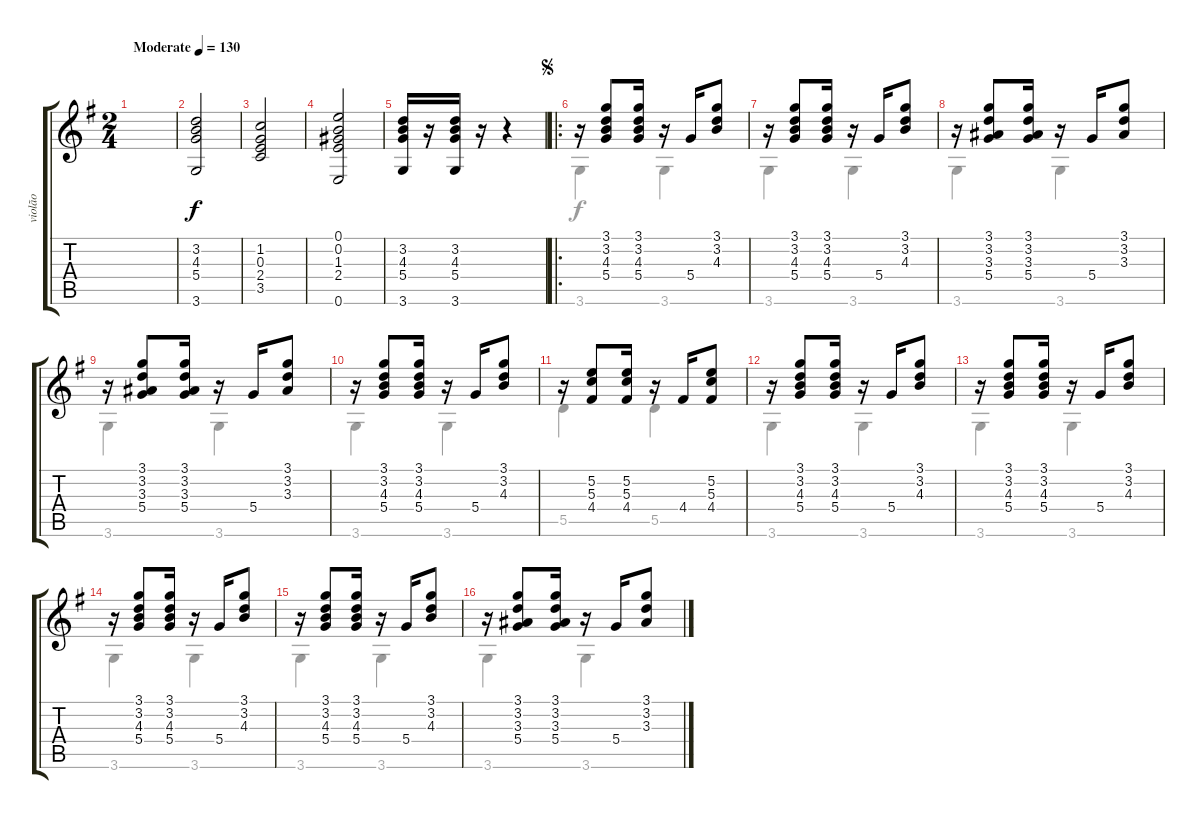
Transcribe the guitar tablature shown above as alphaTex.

\track ("violão" "violão") {instrument acousticguitarsteel}
\staff {score tabs}
\tuning (E4 B3 G3 D3 A2 E2) {hide}
\voice
\ts (2 4)
\tempo (130 "Moderate")
\clef g2
\ks g
|
(3.2 4.3 5.4 3.6).2{beam Up} |
(1.2 0.3 2.4 3.5).2 |
(0.1 0.2 1.3 2.4 0.6).2 |
(3.2 4.3 5.4 3.6).16 r.16 (3.2 4.3 5.4 3.6).16 r.16 r.4 |
\ro
\jump segno
r.16 (3.1 3.2 4.3 5.4).8 (3.1 3.2 4.3 5.4).16 r.16 5.4.16 (3.1 3.2 4.3).8 |
r.16 (3.1 3.2 4.3 5.4).8 (3.1 3.2 4.3 5.4).16 r.16 5.4.16 (3.1 3.2 4.3).8 |
r.16 (3.1 3.2 3.3 5.4).8 (3.1 3.2 3.3 5.4).16 r.16 5.4.16 (3.1 3.2 3.3).8 |
r.16 (3.1 3.2 3.3 5.4).8 (3.1 3.2 3.3 5.4).16 r.16 5.4.16 (3.1 3.2 3.3).8 |
r.16 (3.1 3.2 4.3 5.4).8 (3.1 3.2 4.3 5.4).16 r.16 5.4.16 (3.1 3.2 4.3).8 |
r.16 (5.2 5.3 4.4).8 (5.2 5.3 4.4).16 r.16 4.4.16 (5.2 5.3 4.4).8 |
r.16 (3.1 3.2 4.3 5.4).8 (3.1 3.2 4.3 5.4).16 r.16 5.4.16 (3.1 3.2 4.3).8 |
r.16 (3.1 3.2 4.3 5.4).8 (3.1 3.2 4.3 5.4).16 r.16 5.4.16 (3.1 3.2 4.3).8 |
r.16 (3.1 3.2 4.3 5.4).8 (3.1 3.2 4.3 5.4).16 r.16 5.4.16 (3.1 3.2 4.3).8 |
r.16 (3.1 3.2 4.3 5.4).8 (3.1 3.2 4.3 5.4).16 r.16 5.4.16 (3.1 3.2 4.3).8 |
r.16 (3.1 3.2 3.3 5.4).8 (3.1 3.2 3.3 5.4).16 r.16 5.4.16 (3.1 3.2 3.3).8
\voice
\clef g2
\ottava regular
\simile none
\ks g
|
|
|
|
|
3.6.4 3.6.4 |
3.6.4 3.6.4 |
3.6.4 3.6.4 |
3.6.4 3.6.4 |
3.6.4 3.6.4 |
5.5.4 5.5.4 |
3.6.4 3.6.4 |
3.6.4 3.6.4 |
3.6.4 3.6.4 |
3.6.4 3.6.4 |
3.6.4 3.6.4
